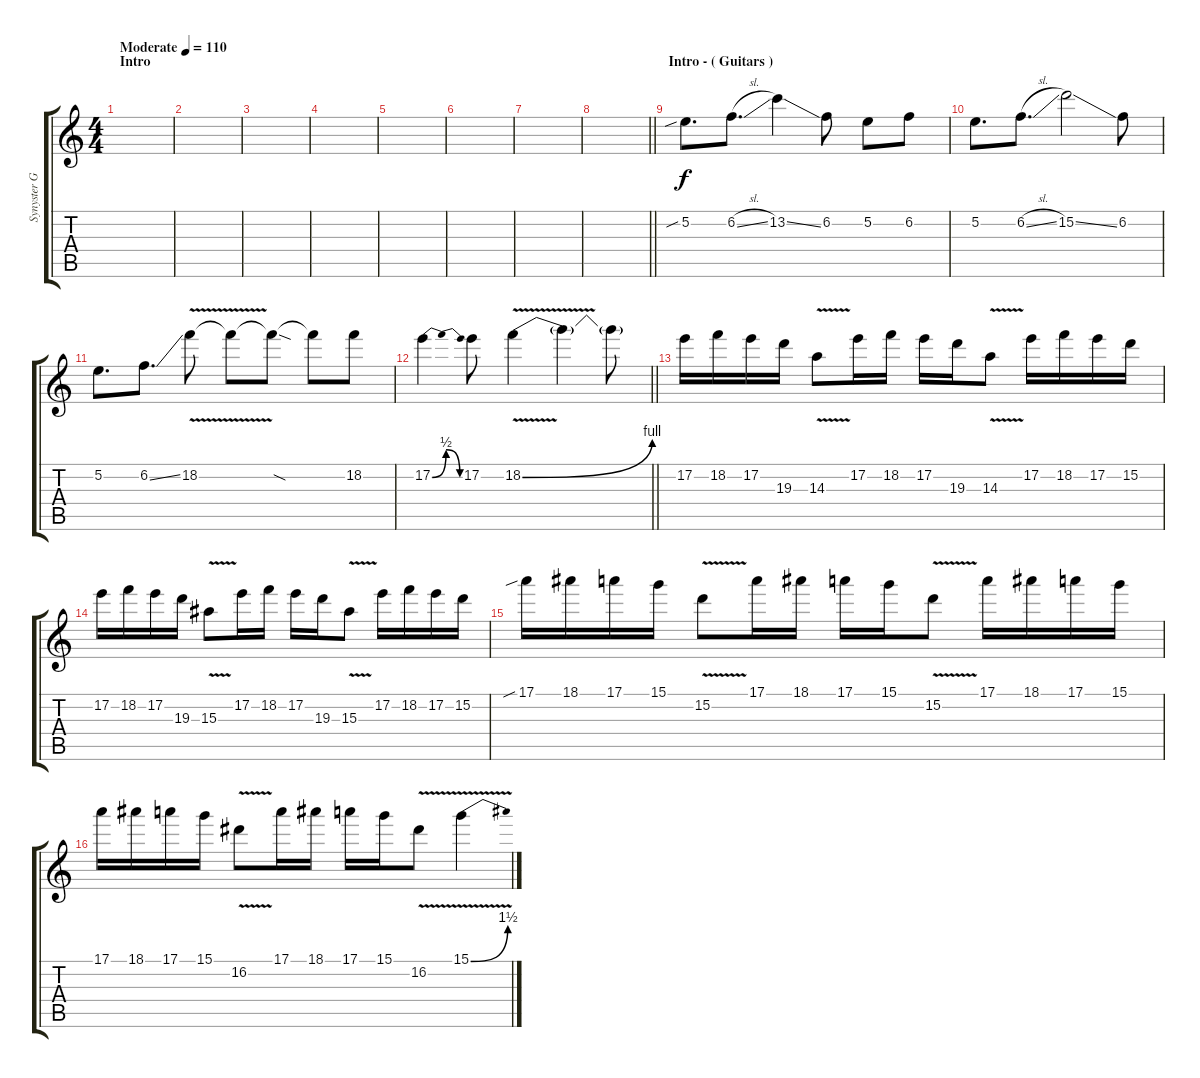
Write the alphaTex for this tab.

\track ("Synyster Gates - Lead" "Synyster G") {instrument overdrivenguitar}
\staff {score tabs}
\tuning (E4 B3 G3 D3 A2 D2) {hide}
\ts (4 4)
\section ("" "Intro ")
\tempo (110 "Moderate")
\clef g2
\ks c
|
|
|
|
|
|
|
\barLineRight lightlight
|
\section ("" "Intro - ( Guitars ) ")
5.2{sib}.8{d balance 13} 6.2{sl}.8{d} 13.2{ss}.4 6.2.8 5.2.8 6.2.8 |
5.2.8{d} 6.2{sl}.8{d} 15.2{ss}.2 6.2.8 |
5.2.8{d} 6.2{ss}.8{d} 18.2{v}.8 18.2{t}.8 18.2{sod t}.8 18.2{t}.8 18.2.8 |
\barLineRight lightlight
17.2{be (bendrelease 0 0 26 2 51 2 60 0)}.4 17.2.8 18.2{be (bend 0 0 60 4) v}.4 18.2{t}.4 18.2{t}.8 |
17.2.16 18.2.16 17.2.16 19.3.16 14.3{v}.8 17.2.16 18.2.16 17.2.16 19.3.16 14.3{v}.8 17.2.16 18.2.16 17.2.16 15.2.16 |
17.2.16 18.2.16 17.2.16 19.3.16 15.3{v}.8 17.2.16 18.2.16 17.2.16 19.3.16 15.3{v}.8 17.2.16 18.2.16 17.2.16 15.2.16 |
17.1{sib}.16 18.1.16 17.1.16 15.1.16 15.2{v}.8 17.1.16 18.1.16 17.1.16 15.1.16 15.2{v}.8 17.1.16 18.1.16 17.1.16 15.1.16 |
17.1.16 18.1.16 17.1.16 15.1.16 16.2{v}.8 17.1.16 18.1.16 17.1.16 15.1.16 16.2{v}.8 15.1{be (bend 0 0 60 6) v}.4
